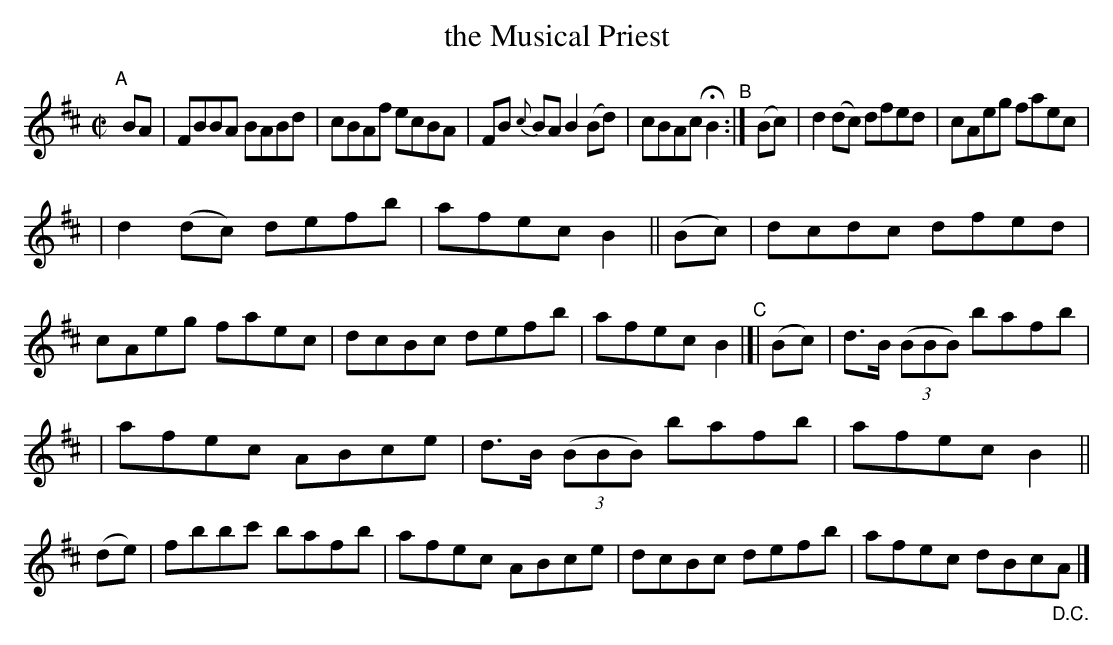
X:1
T: the Musical Priest
M: C|
L: 1/8
K: Bm
"^A"[|] BA | FBBA BABd | cBAf ecBA | FB {c}BA B2(Bd) | cBAc HB2 "^B":| (Bc) | d2(dc) dfed | cAeg faec |
| d2(dc) defb | afec B2 || (Bc) | dcdc dfed | cAeg faec | dcBc defb | afec B2 "^C"|[| (Bc) | d>B (3(BBB) bafb |
| afec ABce | d>B (3(BBB) bafb | afec B2 || (de) | fbbc' bafb | afec ABce | dcBc defb | afec dBc"_D.C."A |]
